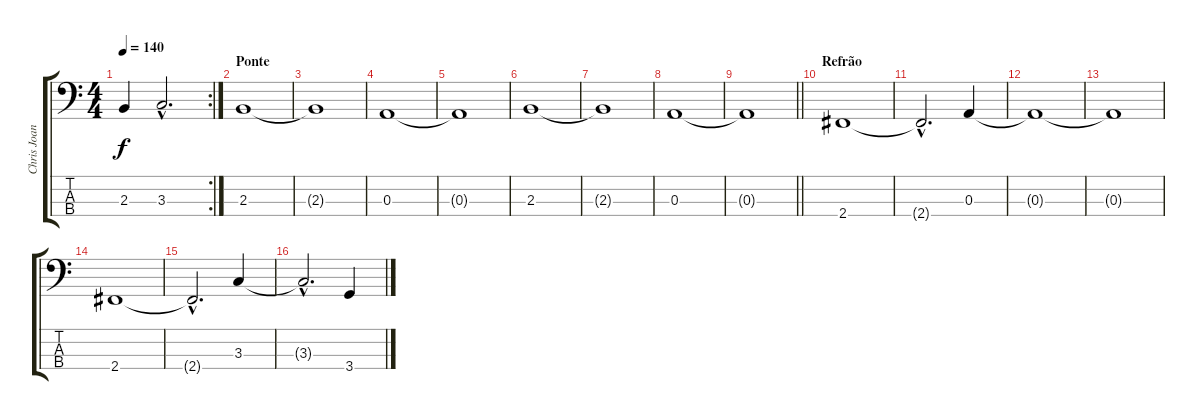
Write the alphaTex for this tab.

\track ("Chris Joannou" "Chris Joan") {instrument electricbasspick}
\staff {score tabs}
\tuning (G2 D2 A1 E1) {hide}
\rc 2
\ts (4 4)
\tempo 140
\clef f4
\ks c
2.3.4{dy f} 3.3{hac}.2{d} |
\section ("" "Ponte")
2.3.1 |
2.3{t}.1 |
0.3.1 |
0.3{t}.1 |
2.3.1 |
2.3{t}.1 |
0.3.1 |
\barLineRight lightlight
0.3{t}.1 |
\section ("" "Refrão")
2.4.1 |
2.4{hac t}.2{d} 0.3.4 |
0.3{t}.1 |
0.3{t}.1 |
2.4.1 |
2.4{hac t}.2{d} 3.3.4 |
3.3{hac t}.2{d} 3.4.4
